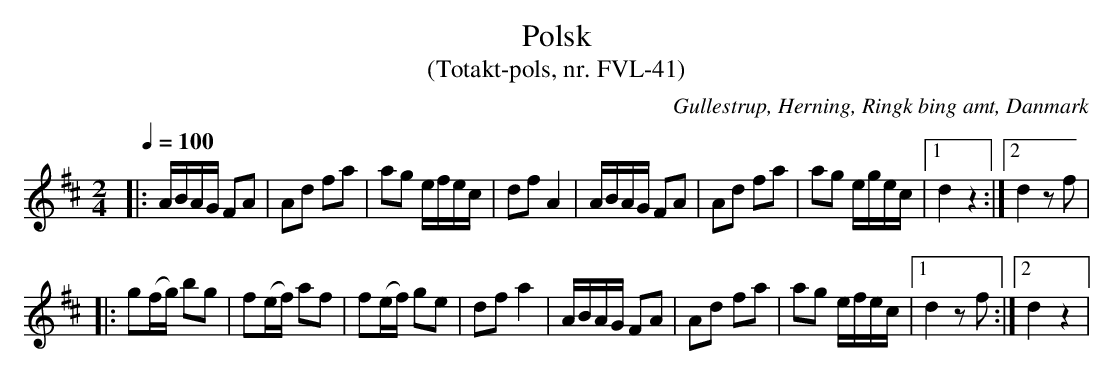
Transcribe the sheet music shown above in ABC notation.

X:1
T:Polsk
T:(Totakt-pols, nr. FVL-41)
O:Gullestrup, Herning, Ringk bing amt, Danmark
M:2/4
L:1/8
Q:1/4=100
K:D
|: A/B/A/G/ FA | Ad fa | ag e/f/e/c/ | df A2 | A/B/A/G/ FA | Ad fa | ag e/g/e/c/ |1 d2 z2 :|2 d2 zf |
|: g(f/g/) bg | f(e/f/) af | f(e/f/) ge | df a2 | A/B/A/G/ FA | Ad fa | ag e/f/e/c/ |1 d2 zf :|2 d2 z2 |
